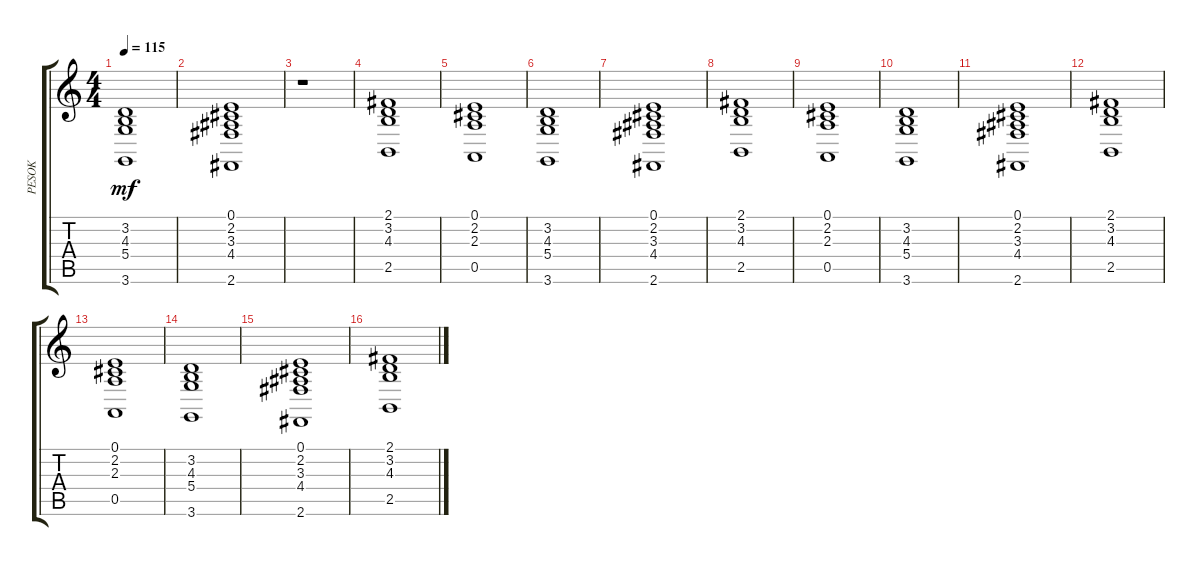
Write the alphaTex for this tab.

\track ("PESOK" "PESOK") {instrument stringensemble1}
\staff {score tabs}
\tuning (E4 B3 G3 D3 A2 E2) {hide}
\ts (4 4)
\tempo 115
\clef g2
\ks c
(3.2 4.3 5.4 3.6).1{dy mf} |
(0.1 2.2 3.3 4.4 2.6).1 |
r.1 |
(2.1 3.2 4.3 2.5).1 |
(0.1 2.2 2.3 0.5).1 |
(3.2 4.3 5.4 3.6).1 |
(0.1 2.2 3.3 4.4 2.6).1 |
(2.1 3.2 4.3 2.5).1 |
(0.1 2.2 2.3 0.5).1 |
(3.2 4.3 5.4 3.6).1 |
(0.1 2.2 3.3 4.4 2.6).1 |
(2.1 3.2 4.3 2.5).1 |
(0.1 2.2 2.3 0.5).1 |
(3.2 4.3 5.4 3.6).1 |
(0.1 2.2 3.3 4.4 2.6).1 |
(2.1 3.2 4.3 2.5).1
